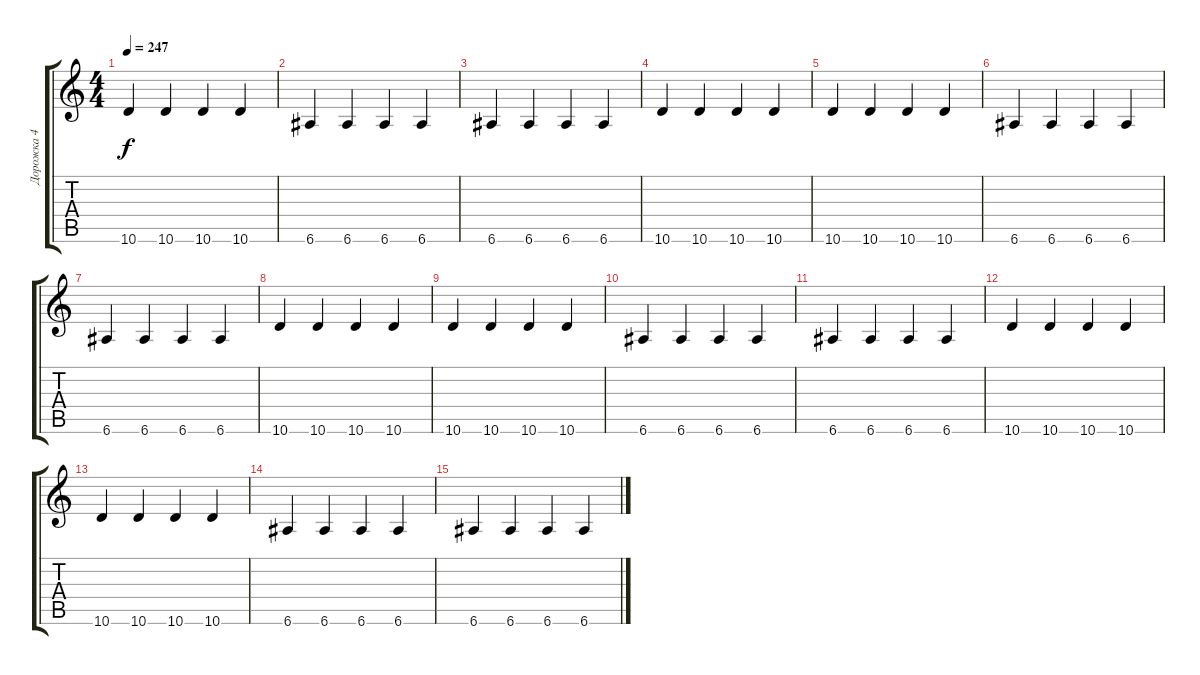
\track ("Дорожка 4" "Дорожка 4") {instrument electricbassfinger}
\staff {score tabs}
\tuning (E4 B3 G3 D3 A2 E2) {hide}
\ts (4 4)
\tempo 247
\clef g2
\ks c
10.6.4{dy f} 10.6.4 10.6.4 10.6.4 |
6.6.4{volume 8} 6.6.4 6.6.4 6.6.4 |
6.6.4 6.6.4 6.6.4 6.6.4 |
10.6.4 10.6.4 10.6.4 10.6.4 |
10.6.4 10.6.4 10.6.4 10.6.4 |
6.6.4{volume 7} 6.6.4 6.6.4 6.6.4 |
6.6.4 6.6.4 6.6.4 6.6.4 |
10.6.4{volume 6} 10.6.4 10.6.4 10.6.4 |
10.6.4 10.6.4 10.6.4 10.6.4 |
6.6.4 6.6.4 6.6.4 6.6.4 |
6.6.4 6.6.4 6.6.4 6.6.4 |
10.6.4{volume 4} 10.6.4 10.6.4 10.6.4 |
10.6.4 10.6.4 10.6.4 10.6.4 |
6.6.4 6.6.4 6.6.4 6.6.4 |
6.6.4 6.6.4 6.6.4 6.6.4
